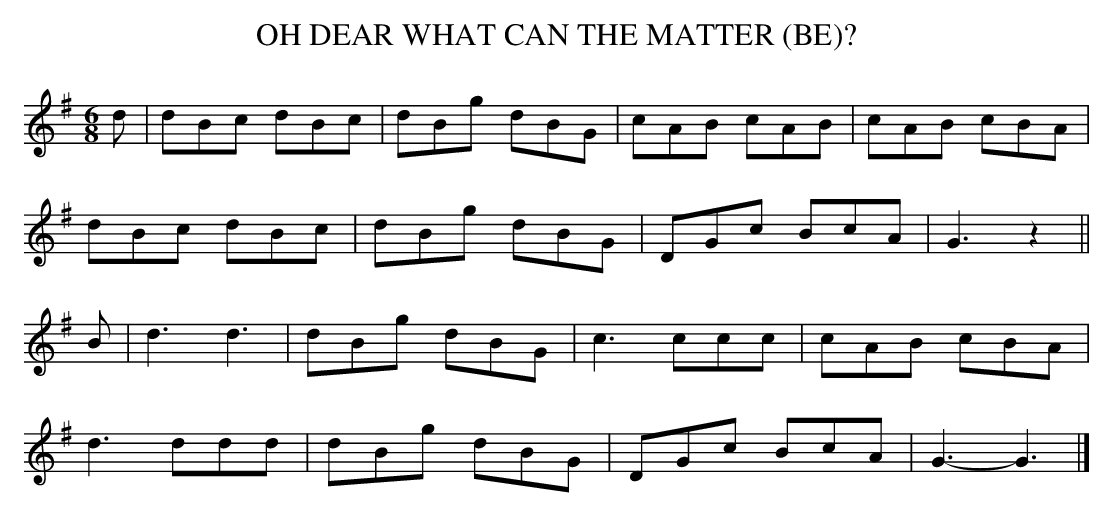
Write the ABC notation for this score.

X:1
T:OH DEAR WHAT CAN THE MATTER (BE)?
Y:"moderate"
further details available on request (to adults only)!
M:6/8
L:1/8
K:G
d|dBc dBc|dBg dBG|cAB cAB|cAB cBA|
dBc dBc|dBg dBG|DGc BcA|G3z2||
B|d3d3|dBg dBG|c3ccc|cAB cBA|
d3ddd|dBg dBG|DGc BcA|G3-G3|]
